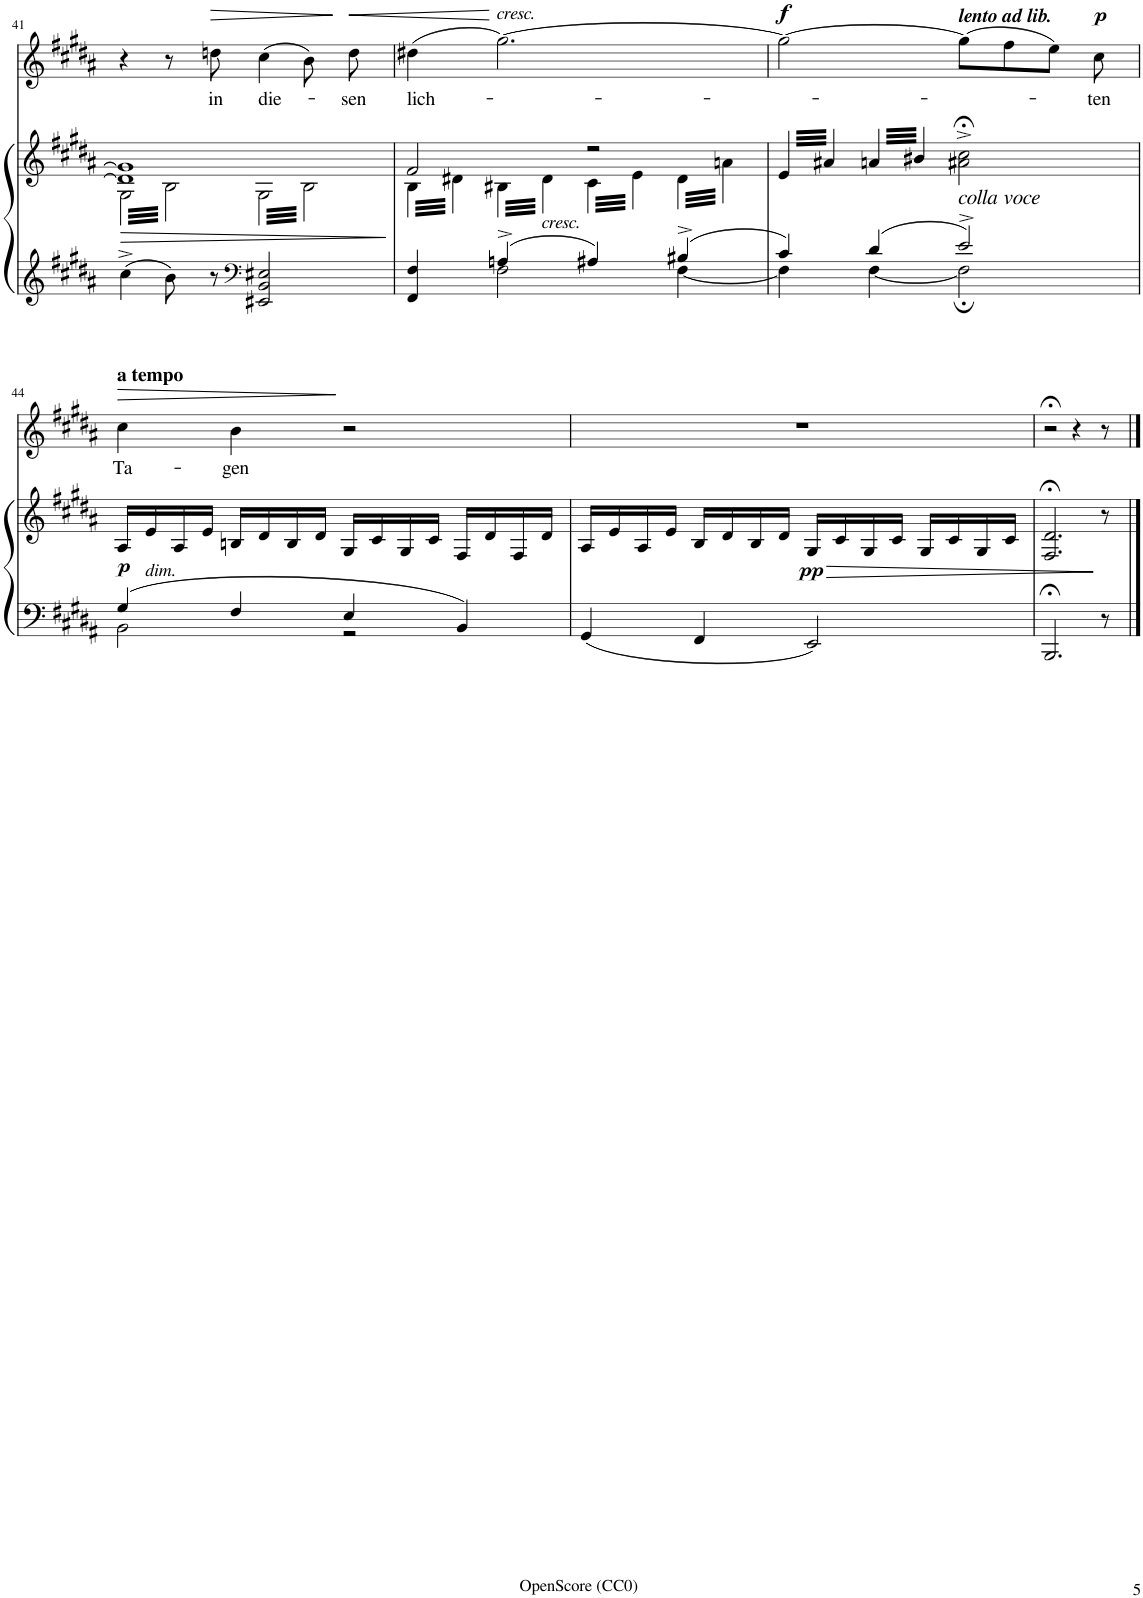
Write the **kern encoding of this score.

**kern	**kern	**dynam	**kern	**text	**dynam
*part2	*part2	*part2	*part1	*part1	*part1
*staff3	*staff2	*staff2/3	*staff1	*staff1	*staff1
*I"Pianoforte	*	*	*I"Singstimme Voice	*	*
*I'Pno	*	*	*	*	*
!!LO:PB:g=z
*clefG2	*clefG2	*	*clefG2	*	*
*k[f#c#g#d#a#]	*k[f#c#g#d#a#]	*	*k[f#c#g#d#a#]	*	*
*M4/4	*M4/4	*	*M4/4	*	*
*met(c)	*met(c)	*	*met(c)	*	*
=41	=41	=41	=41	=41	=41
!	!	!LO:HP:b	!	!	!
*	*^	*	*	*	*
*	*tremolo	*	*	*	*	*
4cc#^\	1d] 1g#]	64G#\LLLL	>	4r	.	.
.	.	64B\	.	.	.	.
.	.	64G#\	.	.	.	.
.	.	64B\	.	.	.	.
.	.	64G#\	.	.	.	.
.	.	64B\	.	.	.	.
.	.	64G#\	.	.	.	.
.	.	64B\	.	.	.	.
.	.	64G#\	.	.	.	.
.	.	64B\	.	.	.	.
.	.	64G#\	.	.	.	.
.	.	64B\	.	.	.	.
.	.	64G#\	.	.	.	.
.	.	64B\	.	.	.	.
.	.	64G#\	.	.	.	.
.	.	64B\	.	.	.	.
8b\	.	64G#\	.	8r	.	.
.	.	64B\	.	.	.	.
.	.	64G#\	.	.	.	.
.	.	64B\	.	.	.	.
.	.	64G#\	.	.	.	.
.	.	64B\	.	.	.	.
.	.	64G#\	.	.	.	.
.	.	64B\	.	.	.	.
!	!	!	!	!	!LO:LY:b	!LO:HP:b
8r	.	64G#\	.	8ddn\	in	>
.	.	64B\	.	.	.	.
.	.	64G#\	.	.	.	.
.	.	64B\	.	.	.	.
.	.	64G#\	.	.	.	.
.	.	64B\	.	.	.	.
.	.	64G#\	.	.	.	.
.	.	64B\JJJJ	.	.	.	.
*clefF4	*	*	*	*	*	*
!	!	!	!	!	!LO:LY:b	!
2EE#X/ 2BB/ 2E#X/	.	64G#\LLLL	.	(4cc#\	die-	.
.	.	64B\	.	.	.	.
.	.	64G#\	.	.	.	.
.	.	64B\	.	.	.	.
.	.	64G#\	.	.	.	.
.	.	64B\	.	.	.	.
.	.	64G#\	.	.	.	.
.	.	64B\	.	.	.	.
.	.	64G#\	.	.	.	.
.	.	64B\	.	.	.	.
.	.	64G#\	.	.	.	.
.	.	64B\	.	.	.	.
.	.	64G#\	.	.	.	.
.	.	64B\	.	.	.	.
.	.	64G#\	.	.	.	.
.	.	64B\	.	.	.	.
.	.	64G#\	.	8b\)	.	.
.	.	64B\	.	.	.	.
.	.	64G#\	.	.	.	.
.	.	64B\	.	.	.	.
.	.	64G#\	.	.	.	.
.	.	64B\	.	.	.	.
.	.	64G#\	.	.	.	.
.	.	64B\	.	.	.	.
!	!	!	!	!	!LO:LY:b	!LO:HP:n=1:b
.	.	64G#\	.	8dd\	-sen	] <
.	.	64B\	.	.	.	.
.	.	64G#\	.	.	.	.
.	.	64B\	.	.	.	.
.	.	64G#\	.	.	.	.
.	.	64B\	.	.	.	.
.	.	64G#\	.	.	.	.
.	.	64B\JJJJ	.	.	.	.
=42	=42	=42	=42	=42	=42	=42
*^	*	*	*	*	*	*
!	!	!	!	!	!	!LO:LY:b	!
4F#/	4FF#/	2f#/	64B\LLLL	.	(4dd#X\	lich-	.
.	.	.	64d#X\	.	.	.	.
.	.	.	64B\	.	.	.	.
.	.	.	64d#X\	.	.	.	.
.	.	.	64B\	.	.	.	.
.	.	.	64d#X\	.	.	.	.
.	.	.	64B\	.	.	.	.
.	.	.	64d#X\	.	.	.	.
.	.	.	64B\	.	.	.	.
.	.	.	64d#X\	.	.	.	.
.	.	.	64B\	.	.	.	.
.	.	.	64d#X\	.	.	.	.
.	.	.	64B\	.	.	.	.
.	.	.	64d#X\	.	.	.	.
.	.	.	64B\	.	.	.	.
.	.	.	64d#X\JJJJ	.	.	.	.
!	!	!	!	!	!LO:TX:a:i:t=cresc.	!	!
4An^/	2F#\	.	64B#X\LLLL	.	[2.gg#\)	.	[
.	.	.	64d#\	.	.	.	.
.	.	.	64B#X\	.	.	.	.
.	.	.	64d#\	.	.	.	.
.	.	.	64B#X\	.	.	.	.
.	.	.	64d#\	.	.	.	.
.	.	.	64B#X\	.	.	.	.
.	.	.	64d#\	.	.	.	.
!	!	!	!LO:TX:b:i:t=cresc.	!	!	!	!
.	.	.	64B#X\	.	.	.	.
.	.	.	64d#\	.	.	.	.
.	.	.	64B#X\	.	.	.	.
.	.	.	64d#\	.	.	.	.
.	.	.	64B#X\	.	.	.	.
.	.	.	64d#\	.	.	.	.
.	.	.	64B#X\	.	.	.	.
.	.	.	64d#\JJJJ	.	.	.	.
4A#X/	.	2r	64c#\LLLL	.	.	.	.
.	.	.	64e\	.	.	.	.
.	.	.	64c#\	.	.	.	.
.	.	.	64e\	.	.	.	.
.	.	.	64c#\	.	.	.	.
.	.	.	64e\	.	.	.	.
.	.	.	64c#\	.	.	.	.
.	.	.	64e\	.	.	.	.
.	.	.	64c#\	.	.	.	.
.	.	.	64e\	.	.	.	.
.	.	.	64c#\	.	.	.	.
.	.	.	64e\	.	.	.	.
.	.	.	64c#\	.	.	.	.
.	.	.	64e\	.	.	.	.
.	.	.	64c#\	.	.	.	.
.	.	.	64e\JJJJ	.	.	.	.
4B#X^/	[4F#\	.	64d#\LLLL	.	.	.	.
.	.	.	64an\	.	.	.	.
.	.	.	64d#\	.	.	.	.
.	.	.	64an\	.	.	.	.
.	.	.	64d#\	.	.	.	.
.	.	.	64an\	.	.	.	.
.	.	.	64d#\	.	.	.	.
.	.	.	64an\	.	.	.	.
.	.	.	64d#\	.	.	.	.
.	.	.	64an\	.	.	.	.
.	.	.	64d#\	.	.	.	.
.	.	.	64an\	.	.	.	.
.	.	.	64d#\	.	.	.	.
.	.	.	64an\	.	.	.	.
.	.	.	64d#\	.	.	.	.
.	.	.	64an\JJJJ	.	.	.	.
=43	=43	=43	=43	=43	=43	=43	=43
!	!	!	!	!	!	!	!LO:DY:a
*	*	*v	*v	*	*	*	*
4c#/	4F#\]	64e/LLLL	.	2gg#\_	.	f
.	.	64a#X/	.	.	.	.
.	.	64e/	.	.	.	.
.	.	64a#X/	.	.	.	.
.	.	64e/	.	.	.	.
.	.	64a#X/	.	.	.	.
.	.	64e/	.	.	.	.
.	.	64a#X/	.	.	.	.
.	.	64e/	.	.	.	.
.	.	64a#X/	.	.	.	.
.	.	64e/	.	.	.	.
.	.	64a#X/	.	.	.	.
.	.	64e/	.	.	.	.
.	.	64a#X/	.	.	.	.
.	.	64e/	.	.	.	.
.	.	64a#X/JJJJ	.	.	.	.
4d#/	[4F#\	64an/LLLL	.	.	.	.
.	.	64b#X/	.	.	.	.
.	.	64an/	.	.	.	.
.	.	64b#X/	.	.	.	.
.	.	64an/	.	.	.	.
.	.	64b#X/	.	.	.	.
.	.	64an/	.	.	.	.
.	.	64b#X/	.	.	.	.
.	.	64an/	.	.	.	.
.	.	64b#X/	.	.	.	.
.	.	64an/	.	.	.	.
.	.	64b#X/	.	.	.	.
.	.	64an/	.	.	.	.
.	.	64b#X/	.	.	.	.
.	.	64an/	.	.	.	.
.	.	64b#X/JJJJ	.	.	.	.
*	*	*Xtremolo	*	*	*	*
!	!	!	!	!LO:TX:a:Bi:t=lento ad lib.	!	!
!LO:TX:a:i:t=colla voce	!	!	!	!	!	!
2e^/	2F#;\]	2a#X\;<^ 2cc#\;<^	.	(8gg#\L]	.	.
.	.	.	.	.	.	.
.	.	.	.	.	.	.
.	.	.	.	.	.	.
.	.	.	.	.	.	.
.	.	.	.	.	.	.
.	.	.	.	.	.	.
.	.	.	.	.	.	.
.	.	.	.	8ff#\	.	.
.	.	.	.	8ee\J)	.	.
!	!	!	!	!	!LO:LY:b	!LO:DY:a
.	.	.	.	8cc#\	-ten	p
!!LO:LB:g=z
=44	=44	=44	=44	=44	=44	=44
!	!	!	!	!LO:TX:a:B:t=a tempo	!	!
!	!	!	!LO:DY:b	!	!LO:LY:b	!LO:HP:b
4G#/	2BB\	16A#/LL	p	4cc#\	Ta-	>
!	!	!LO:TX:b:i:t=dim.	!	!	!	!
.	.	16e/	.	.	.	.
.	.	16A#/	.	.	.	.
.	.	16e/JJ	.	.	.	.
!	!	!	!	!	!LO:LY:b	!
4F#/	.	16Bn/LL	.	4b\	-gen	.
.	.	16d#/	.	.	.	.
.	.	16B/	.	.	.	.
.	.	16d#/JJ	.	.	.	.
4E/	2r	16G#/LL	.	2r	.	]
.	.	16c#/	.	.	.	.
.	.	16G#/	.	.	.	.
.	.	16c#/JJ	.	.	.	.
4BB/	.	16F#/LL	.	.	.	.
.	.	16d#/	.	.	.	.
.	.	16F#/	.	.	.	.
.	.	16d#/JJ	.	.	.	.
*v	*v	*	*	*	*	*
=45	=45	=45	=45	=45	=45
4GG#/	16A#/LL	.	1r	.	.
.	16e/	.	.	.	.
.	16A#/	.	.	.	.
.	16e/JJ	.	.	.	.
4FF#/	16B/LL	.	.	.	.
.	16d#/	.	.	.	.
.	16B/	.	.	.	.
.	16d#/JJ	.	.	.	.
!	!	!LO:DY:b	!	!	!
2EE/	16G#/LL	pp	.	.	.
.	16c#/	.	.	.	.
.	16G#/	.	.	.	.
.	16c#/JJ	.	.	.	.
.	16G#/LL	.	.	.	.
.	16c#/	.	.	.	.
.	16G#/	.	.	.	.
.	16c#/JJ	.	.	.	.
=46	=46	=46	=46	=46	=46
2.BBB;</	2.F#/;< 2.d#/;<	.	2r;<	.	.
.	.	.	4r	.	.
8r	8r	]	8r	.	.
==	==	==	==	==	==
*-	*-	*-	*-	*-	*-
